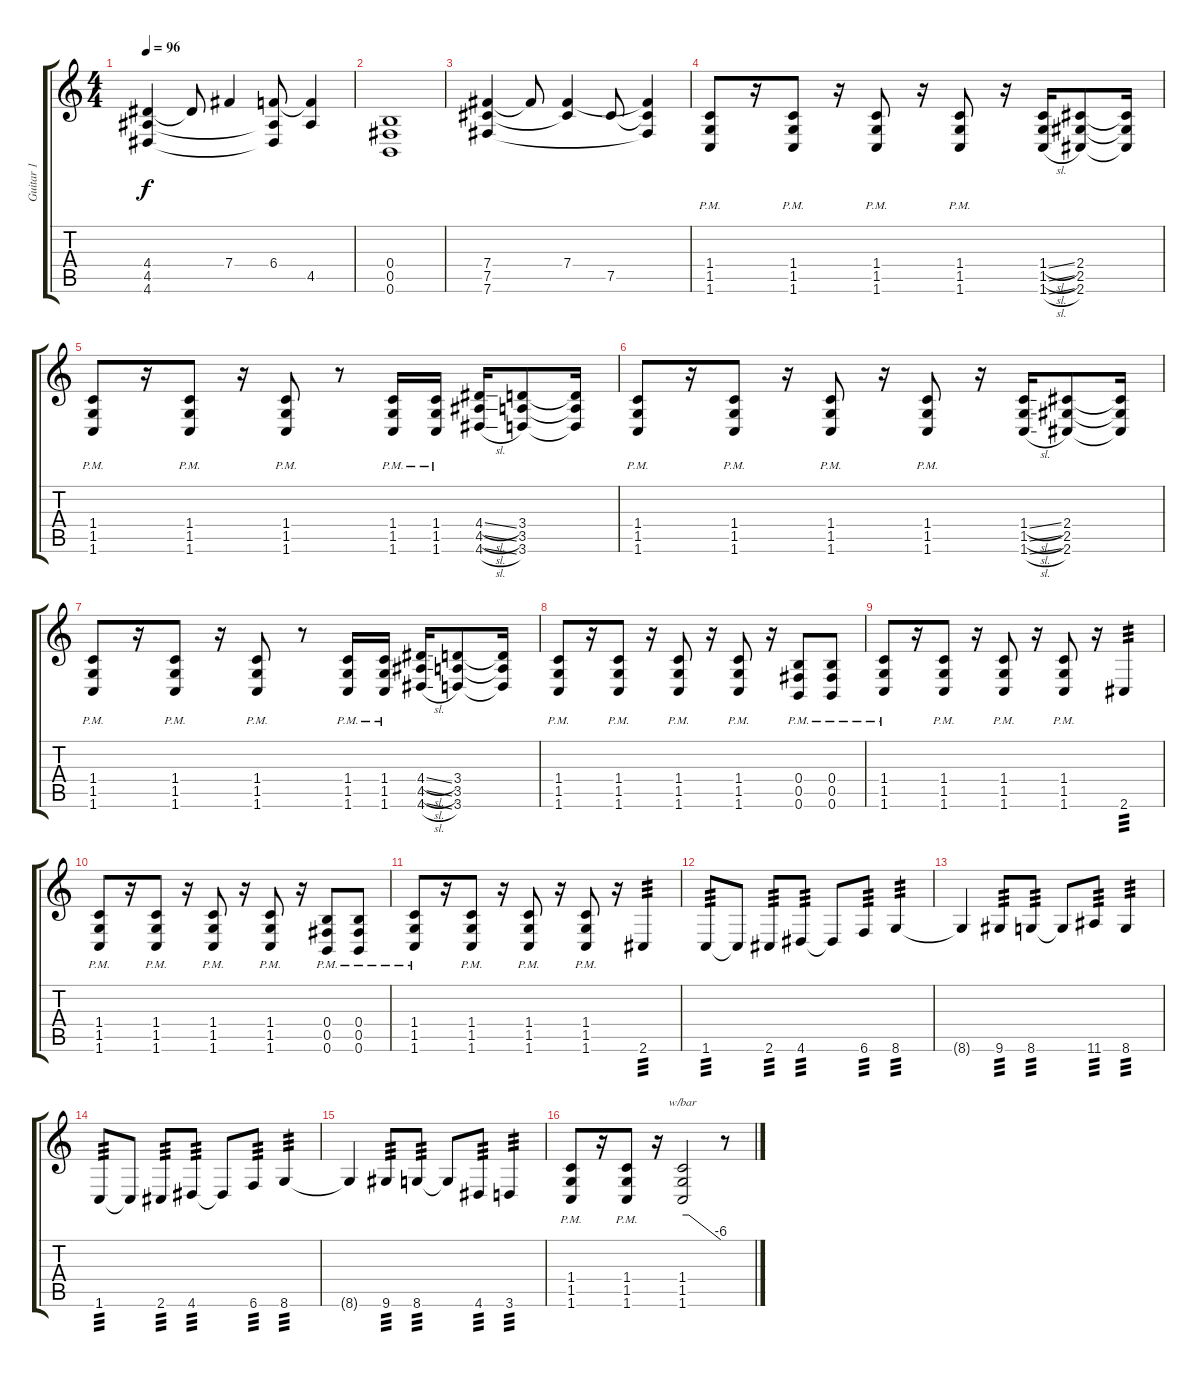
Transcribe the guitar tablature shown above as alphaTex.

\track ("Guitar 1" "Guitar 1") {instrument distortionguitar}
\staff {score tabs}
\tuning (Db4 Ab3 E3 B2 Gb2 B1) {hide}
\ts (4 4)
\tempo 96
\clef g2
\ks c
(4.4 4.5 4.6).4{dy f} 4.4{t}.8 7.4.4 (6.4 4.5{t} 4.6{t}).8 (6.4{t} 4.5).4 |
(0.4 0.5 0.6).1 |
(7.4 7.5 7.6).4 7.4{t}.8 (7.4 7.5{t}).4 7.5.8 (7.4{t} 7.5{t} 7.6{t}).4 |
(1.4{pm} 1.5{pm} 1.6{pm}).8 r.16 (1.4{pm} 1.5{pm} 1.6{pm}).8 r.16 (1.4{pm} 1.5{pm} 1.6{pm}).8 r.16 (1.4{pm} 1.5{pm} 1.6{pm}).8 r.16 (1.4{sl} 1.5{sl} 1.6{sl}).16 (2.4 2.5 2.6).8 (2.4{t} 2.5{t} 2.6{t}).16 |
(1.4{pm} 1.5{pm} 1.6{pm}).8 r.16 (1.4{pm} 1.5{pm} 1.6{pm}).8 r.16 (1.4{pm} 1.5{pm} 1.6{pm}).8 r.8 (1.4{pm} 1.5{pm} 1.6{pm}).16 (1.4{pm} 1.5{pm} 1.6{pm}).16 (4.4{sl} 4.5{sl} 4.6{sl}).16 (3.4 3.5 3.6).8 (3.4{t} 3.5{t} 3.6{t}).16 |
(1.4{pm} 1.5{pm} 1.6{pm}).8 r.16 (1.4{pm} 1.5{pm} 1.6{pm}).8 r.16 (1.4{pm} 1.5{pm} 1.6{pm}).8 r.16 (1.4{pm} 1.5{pm} 1.6{pm}).8 r.16 (1.4{sl} 1.5{sl} 1.6{sl}).16 (2.4 2.5 2.6).8 (2.4{t} 2.5{t} 2.6{t}).16 |
(1.4{pm} 1.5{pm} 1.6{pm}).8 r.16 (1.4{pm} 1.5{pm} 1.6{pm}).8 r.16 (1.4{pm} 1.5{pm} 1.6{pm}).8 r.8 (1.4{pm} 1.5{pm} 1.6{pm}).16 (1.4{pm} 1.5{pm} 1.6{pm}).16 (4.4{sl} 4.5{sl} 4.6{sl}).16 (3.4 3.5 3.6).8 (3.4{t} 3.5{t} 3.6{t}).16 |
(1.4{pm} 1.5{pm} 1.6{pm}).8 r.16 (1.4{pm} 1.5{pm} 1.6{pm}).8 r.16 (1.4{pm} 1.5{pm} 1.6{pm}).8 r.16 (1.4{pm} 1.5{pm} 1.6{pm}).8 r.16 (0.4{pm} 0.5{pm} 0.6{pm}).8 (0.4{pm} 0.5{pm} 0.6{pm}).8 |
(1.4{pm} 1.5{pm} 1.6{pm}).8 r.16 (1.4{pm} 1.5{pm} 1.6{pm}).8 r.16 (1.4{pm} 1.5{pm} 1.6{pm}).8 r.16 (1.4{pm} 1.5{pm} 1.6{pm}).8 r.16 2.6.4{tp 3} |
(1.4{pm} 1.5{pm} 1.6{pm}).8 r.16 (1.4{pm} 1.5{pm} 1.6{pm}).8 r.16 (1.4{pm} 1.5{pm} 1.6{pm}).8 r.16 (1.4{pm} 1.5{pm} 1.6{pm}).8 r.16 (0.4{pm} 0.5{pm} 0.6{pm}).8 (0.4{pm} 0.5{pm} 0.6{pm}).8 |
(1.4{pm} 1.5{pm} 1.6{pm}).8 r.16 (1.4{pm} 1.5{pm} 1.6{pm}).8 r.16 (1.4{pm} 1.5{pm} 1.6{pm}).8 r.16 (1.4{pm} 1.5{pm} 1.6{pm}).8 r.16 2.6.4{tp 3} |
1.6.8{tp 3} 1.6{t}.8 2.6.8{tp 3} 4.6.8{tp 3} 4.6{t}.8 6.6.8{tp 3} 8.6.4{tp 3} |
8.6{t}.4 9.6.8{tp 3} 8.6.8{tp 3} 8.6{t}.8 11.6.8{tp 3} 8.6.4{tp 3} |
1.6.8{tp 3} 1.6{t}.8 2.6.8{tp 3} 4.6.8{tp 3} 4.6{t}.8 6.6.8{tp 3} 8.6.4{tp 3} |
8.6{t}.4 9.6.8{tp 3} 8.6.8{tp 3} 8.6{t}.8 4.6.8{tp 3} 3.6.4{tp 3} |
(1.4{pm} 1.5{pm} 1.6{pm}).8 r.16 (1.4{pm} 1.5{pm} 1.6{pm}).8 r.16 (1.4 1.5 1.6).2{tbe (custom default 0 0 10 0 60 -24)} r.8
